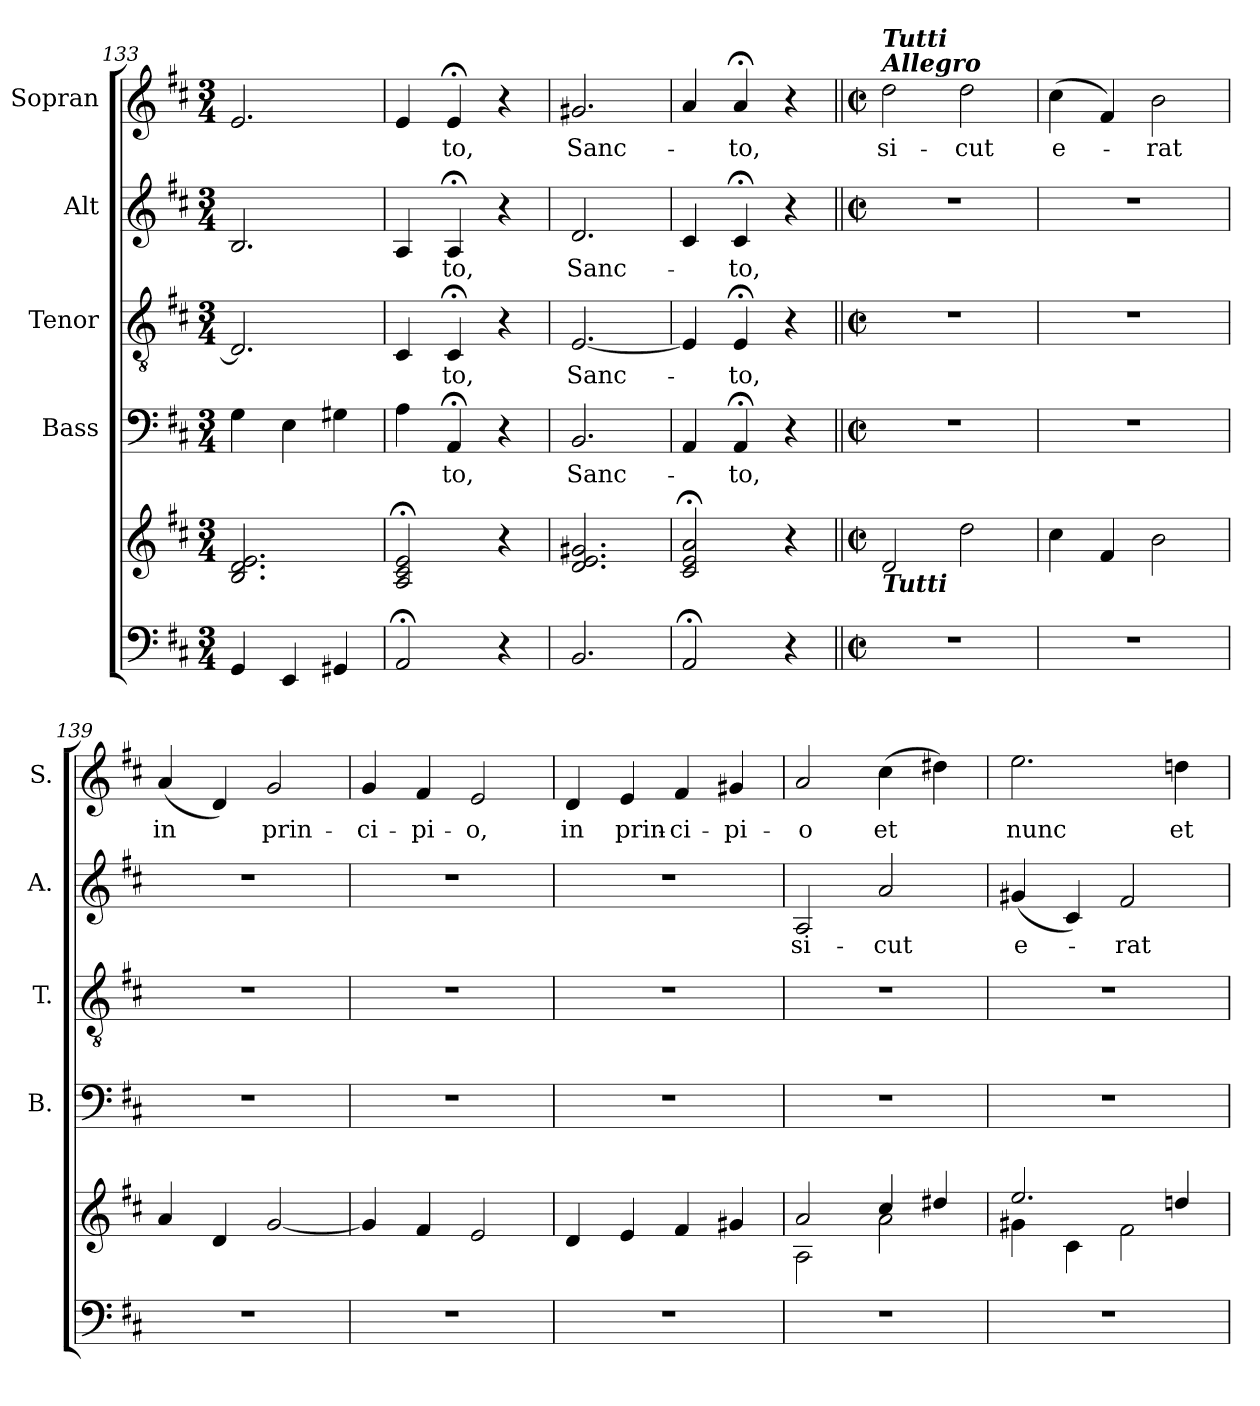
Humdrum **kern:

**kern	**kern	**kern	**text	**kern	**text	**kern	**text	**kern	**text
*part5	*part5	*part4	*part4	*part3	*part3	*part2	*part2	*part1	*part1
*staff6	*staff5	*staff4	*staff4	*staff3	*staff3	*staff2	*staff2	*staff1	*staff1
*	*	*I"Bass	*	*I"Tenor	*	*I"Alt	*	*I"Sopran	*
*	*	*I'B.	*	*I'T.	*	*I'A.	*	*I'S.	*
*clefF4	*clefG2	*clefF4	*	*clefGv2	*	*clefG2	*	*clefG2	*
*k[f#c#]	*k[f#c#]	*k[f#c#]	*	*k[f#c#]	*	*k[f#c#]	*	*k[f#c#]	*
*D:	*D:	*D:	*	*D:	*	*D:	*	*D:	*
*M3/4	*M3/4	*M3/4	*	*M3/4	*	*M3/4	*	*M3/4	*
=133	=133	=133	=133	=133	=133	=133	=133	=133	=133
4GG/	2.B/ 2.d/ 2.e/	4G\	.	2.D/]	.	2.B/	.	2.e/	.
4EE/	.	4E\	.	.	.	.	.	.	.
4GG#X/	.	4G#X\	.	.	.	.	.	.	.
=134	=134	=134	=134	=134	=134	=134	=134	=134	=134
2AA;</	2A/;< 2c#/;< 2e/;<	4A\	.	4C#/	.	4A/	.	4e/	.
!	!	!	!LO:LY:b	!	!LO:LY:b	!	!LO:LY:b	!	!LO:LY:b
.	.	4AA;</	-to,	4C#;</	-to,	4A;</	-to,	4e;</	-to,
4r	4r	4r	.	4r	.	4r	.	4r	.
=135	=135	=135	=135	=135	=135	=135	=135	=135	=135
!	!	!	!LO:LY:b	!	!LO:LY:b	!	!LO:LY:b	!	!LO:LY:b
2.BB/	2.d/ 2.e/ 2.g#X/	2.BB/	Sanc-	[2.E/	Sanc-	2.d/	Sanc-	2.g#X/	Sanc-
=136	=136	=136	=136	=136	=136	=136	=136	=136	=136
2AA;</	2c#/;< 2e/;< 2a/;<	4AA/	.	4E/]	.	4c#/	.	4a/	.
!	!	!	!LO:LY:b	!	!LO:LY:b	!	!LO:LY:b	!	!LO:LY:b
.	.	4AA;</	-to,	4E;</	-to,	4c#;</	-to,	4a;</	-to,
4r	4r	4r	.	4r	.	4r	.	4r	.
!!LO:LB:g=z
=137||	=137||	=137||	=137||	=137||	=137||	=137||	=137||	=137||	=137||
*M2/2	*M2/2	*M2/2	*	*M2/2	*	*M2/2	*	*M2/2	*
*met(c|)	*met(c|)	*met(c|)	*	*met(c|)	*	*met(c|)	*	*met(c|)	*
!	!	!	!	!	!	!	!	!LO:TX:a:Bi:t=Allegro	!
!	!	!	!	!	!	!	!	!LO:TX:a:Bi:t=Tutti	!
!	!LO:TX:b:Bi:t=Tutti	!	!	!	!	!	!	!	!
!	!	!	!	!	!	!	!	!	!LO:LY:b
1r	2d/	1r	.	1r	.	1r	.	2dd\	si-
!	!	!	!	!	!	!	!	!	!LO:LY:b
.	2dd\	.	.	.	.	.	.	2dd\	-cut
=138	=138	=138	=138	=138	=138	=138	=138	=138	=138
!	!	!	!	!	!	!	!	!	!LO:LY:b
1r	4cc#\	1r	.	1r	.	1r	.	(>4cc#\	e-
.	4f#/	.	.	.	.	.	.	4f#/)	.
!	!	!	!	!	!	!	!	!	!LO:LY:b
.	2b\	.	.	.	.	.	.	2b\	-rat
=139	=139	=139	=139	=139	=139	=139	=139	=139	=139
!	!	!	!	!	!	!	!	!	!LO:LY:b
1r	4a/	1r	.	1r	.	1r	.	(<4a/	in
.	4d/	.	.	.	.	.	.	4d/)	.
!	!	!	!	!	!	!	!	!	!LO:LY:b
.	[2g/	.	.	.	.	.	.	2g/	prin-
=140	=140	=140	=140	=140	=140	=140	=140	=140	=140
!	!	!	!	!	!	!	!	!	!LO:LY:b
1r	4g/]	1r	.	1r	.	1r	.	4g/	-ci-
!	!	!	!	!	!	!	!	!	!LO:LY:b
.	4f#/	.	.	.	.	.	.	4f#/	-pi-
!	!	!	!	!	!	!	!	!	!LO:LY:b
.	2e/	.	.	.	.	.	.	2e/	-o,
=141	=141	=141	=141	=141	=141	=141	=141	=141	=141
!	!	!	!	!	!	!	!	!	!LO:LY:b
1r	4d/	1r	.	1r	.	1r	.	4d/	in
!	!	!	!	!	!	!	!	!	!LO:LY:b
.	4e/	.	.	.	.	.	.	4e/	prin-
!	!	!	!	!	!	!	!	!	!LO:LY:b
.	4f#/	.	.	.	.	.	.	4f#/	-ci-
!	!	!	!	!	!	!	!	!	!LO:LY:b
.	4g#X/	.	.	.	.	.	.	4g#X/	-pi-
=142	=142	=142	=142	=142	=142	=142	=142	=142	=142
*	*^	*	*	*	*	*	*	*	*
!	!	!	!	!	!	!	!	!LO:LY:b	!	!LO:LY:b
1r	2a/	2A\	1r	.	1r	.	2A/	si-	2a/	-o
!	!	!	!	!	!	!	!	!LO:LY:b	!	!LO:LY:b
.	4cc#/	2a\	.	.	.	.	2a/	-cut	(>4cc#\	et
.	4dd#X/	.	.	.	.	.	.	.	4dd#X\)	.
=143	=143	=143	=143	=143	=143	=143	=143	=143	=143	=143
!	!	!	!	!	!	!	!	!LO:LY:b	!	!LO:LY:b
1r	2.ee/	4g#X\	1r	.	1r	.	(<4g#X/	e-	2.ee\	nunc
.	.	4c#\	.	.	.	.	4c#/)	.	.	.
!	!	!	!	!	!	!	!	!LO:LY:b	!	!
.	.	2f#\	.	.	.	.	2f#/	-rat	.	.
!	!	!	!	!	!	!	!	!	!	!LO:LY:b
.	4ddn/	.	.	.	.	.	.	.	4ddn\	et
*	*v	*v	*	*	*	*	*	*	*	*
=	=	=	=	=	=	=	=	=	=
*-	*-	*-	*-	*-	*-	*-	*-	*-	*-
